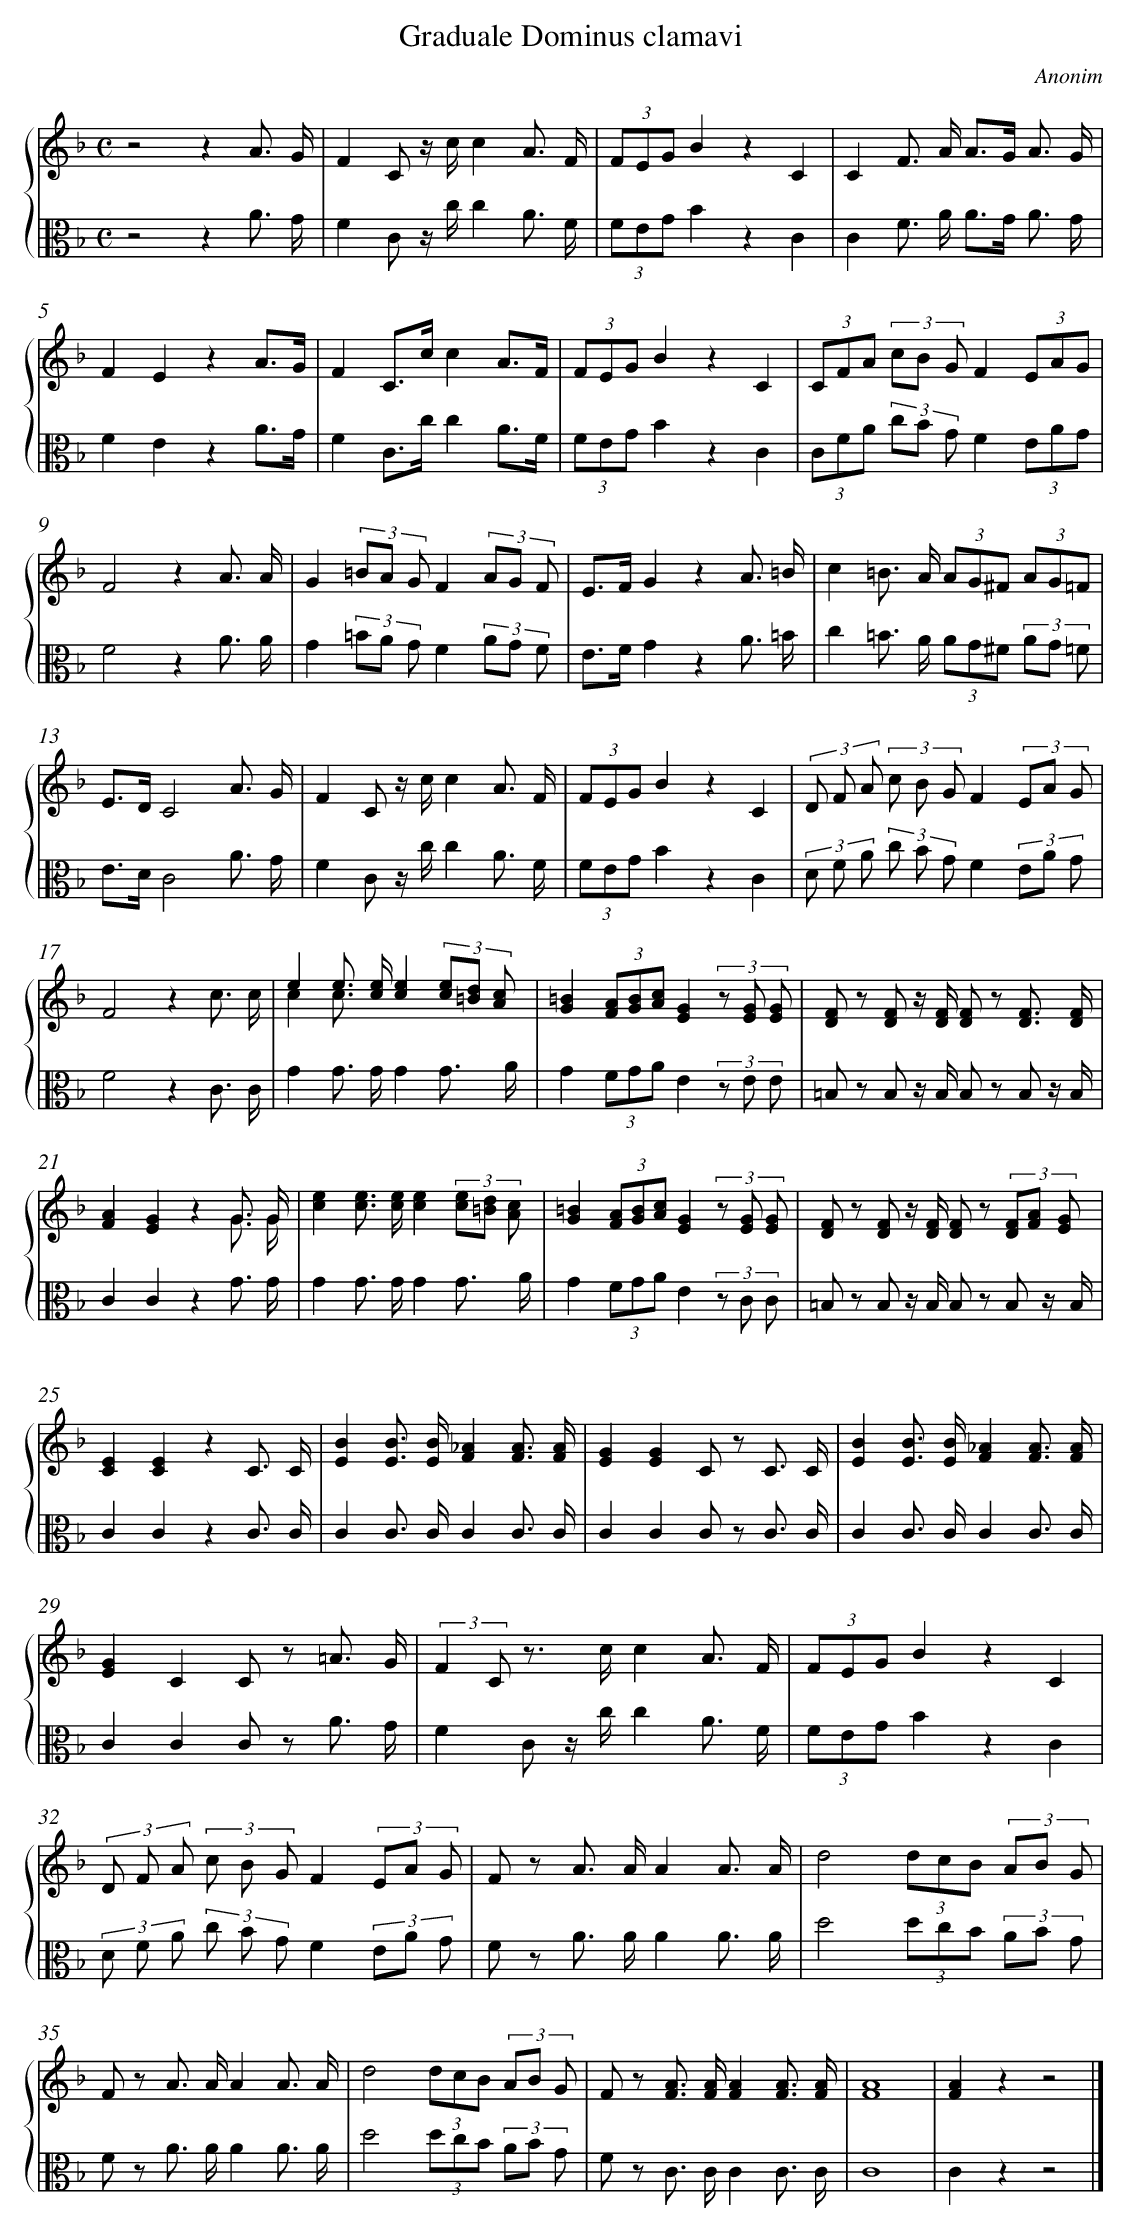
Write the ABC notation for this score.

X:1
T: Graduale Dominus clamavi
C: Anonim
L: 1/8
M: C
%%staves {1 2}
V: 1
V: 2 clef=alto
K: F
[V:1] z4z2A3/ G/ |
[V:2] z4z2A3/ G/ |
[V:1] F2C z/ c/c2A3/ F/ |
[V:2] F2C z/ c/c2A3/ F/ |
[V:1] (3FEGB2z2C2 |
[V:2] (3FEGB2z2C2 |
[V:1] C2F> A A>G A3/ G/ |
[V:2] C2F> A A>G A3/ G/ |
[V:1] F2E2z2A3/G/ |
[V:2] F2E2z2A3/G/ |
[V:1] F2C>cc2A3/F/ |
[V:2] F2C>cc2A3/F/ |
[V:1] (3FEGB2z2C2 |
[V:2] (3FEGB2z2C2 |
[V:1] (3CFA (3cB GF2(3EAG |
[V:2] (3CFA (3cB GF2(3EAG |
[V:1] F4z2A3/ A/ |
[V:2] F4z2A3/ A/ |
[V:1] G2(3=BA GF2(3AG F |
[V:2] G2(3=BA GF2(3AG F |
[V:1] E>FG2z2A3/ =B/ |
[V:2] E>FG2z2A3/ =B/ |
[V:1] c2=B> A (3AG^F (3AG=F |
[V:2] c2=B> A (3AG^F (3AG =F |
[V:1] E>DC4A3/ G/ |
[V:2] E>DC4A3/ G/ |
[V:1] F2C z/ c/c2A3/ F/ |
[V:2] F2C z/ c/c2A3/ F/ |
[V:1] (3FEGB2z2C2 |
[V:2] (3FEGB2z2C2 |
[V:1] (3D F A (3c B GF2(3EA G |
[V:2] (3D F A (3c B GF2(3EA G |
[V:1] F4z2c3/ c/ |
[V:2] F4z2C3/ C/ |
[V:1] e2e> [ec][e2c2](3[ec][d=B] [cA] & c2c> xx4 |
[V:2] G2G> GG2G3/ A/ |
[V:1] [=B2G2](3[AF][BG][cA][G2E2](3z [GE] [GE] |
[V:2] G2(3FGAE2(3z E E |
[V:1] [FD] z [FD] z/ [F/D/] [FD] z [F3/D3/] [F/D/] |
[V:2] =B, z B, z/ B,/ B, z B, z/ B,/ |
[V:1] [A2F2][G2E2]z2G3/ G/ & x6G3/ G/ |
[V:2] C2C2z2G3/ G/ |
[V:1] [e2c2][ec]> [ec][e2c2](3[ec][d=B] [cA] |
[V:2] G2G> GG2G3/ A/ |
[V:1] [=B2G2](3[AF][BG][cA][G2E2](3z [GE] [GE] |
[V:2] G2(3FGAE2(3z C C |
[V:1] [FD] z [FD] z/ [F/D/] [FD] z (3[FD][AF] [GE] |
[V:2] =B, z B, z/ B,/ B, z B, z/ B,/ |
[V:1] [E2C2][E2C2]z2C3/ C/ |
[V:2] C2C2z2C3/ C/ |
[V:1] [B2E2][BE]> [BE][_A2F2][A3/F3/] [A/F/] |
[V:2] C2C> CC2C3/ C/ |
[V:1] [G2E2][G2E2]C z C3/ C/ |
[V:2] C2C2C z C3/ C/ |
[V:1] [B2E2][BE]> [BE][_A2F2][A3/F3/] [A/F/] |
[V:2] C2C> CC2C3/ C/ |
[V:1] [G2E2]C2C z =A3/ G/ |
[V:2] C2C2C z A3/ G/ |
[V:1] (3:2:2F2 C z> cc2A3/ F/ |
[V:2] F2C z/ c/c2A3/ F/ |
[V:1] (3FEGB2z2C2 |
[V:2] (3FEGB2z2C2 |
[V:1] (3D F A (3c B GF2(3EA G |
[V:2] (3D F A (3c B GF2(3EA G |
[V:1] F z A> AA2A3/ A/ |
[V:2] F z A> AA2A3/ A/ |
[V:1] d4(3dcB (3AB G |
[V:2] d4(3dcB (3AB G |
[V:1] F z A> AA2A3/ A/ |
[V:2] F z A> AA2A3/ A/ |
[V:1] d4(3dcB (3AB G |
[V:2] d4(3dcB (3AB G |
[V:1] F z [AF]> [AF][A2F2][A3/F3/] [A/F/] |
[V:2] F z C> CC2C3/ C/ |
[V:1] [A8F8] |
[V:2] C8 |
[V:1] [A2F2]z2z4 |]
[V:2] C2z2z4 |]
